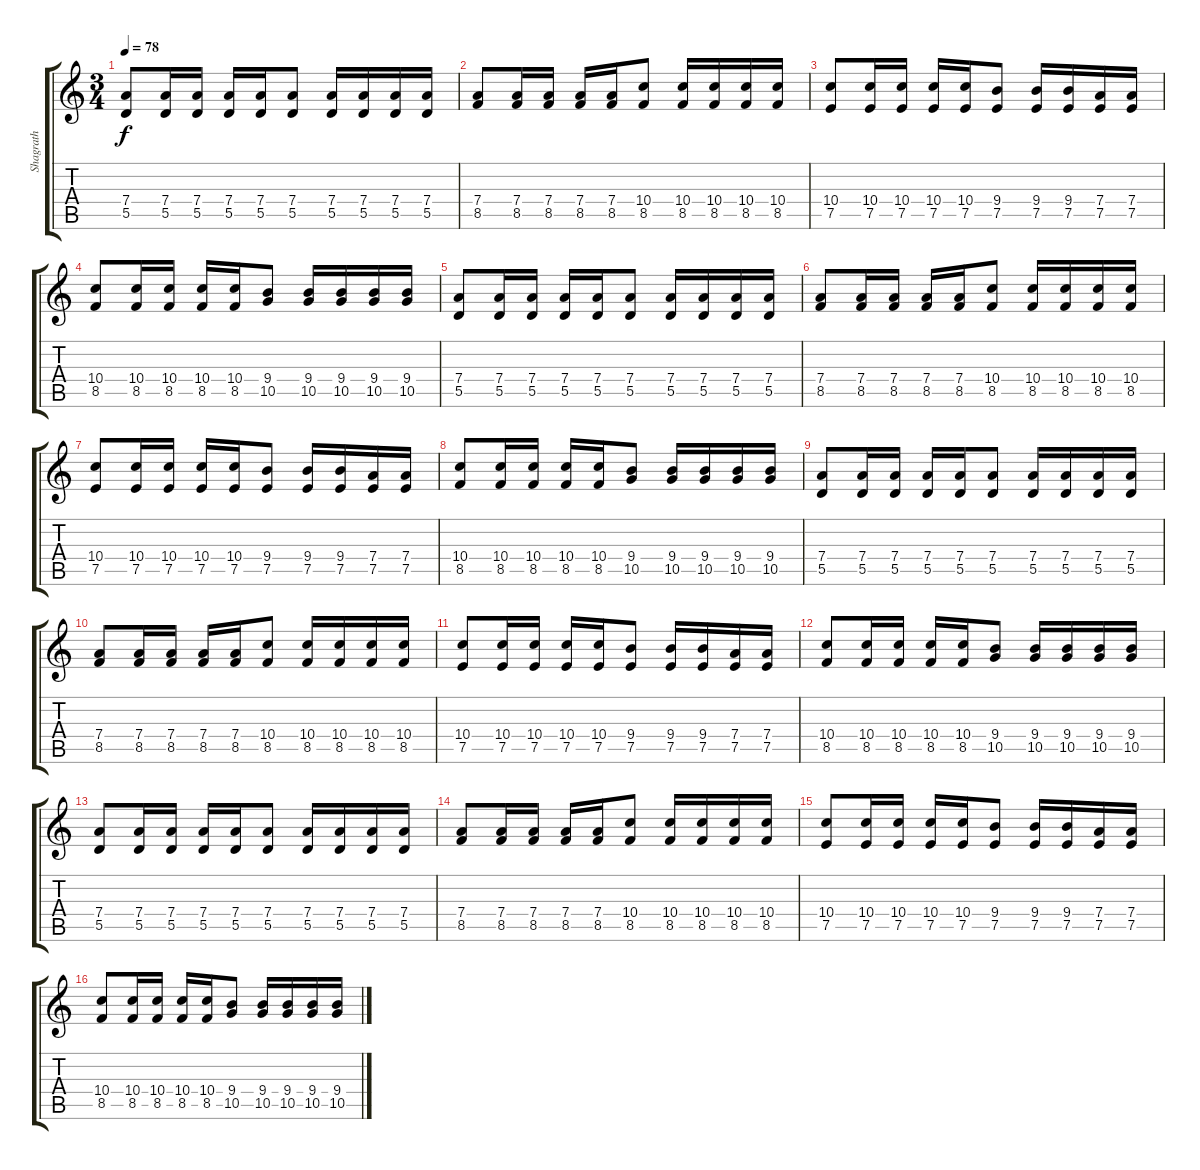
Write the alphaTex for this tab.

\track ("Shagrath" "Shagrath") {instrument overdrivenguitar}
\staff {score tabs}
\tuning (E4 B3 G3 D3 A2 E2) {hide}
\ts (3 4)
\tempo 78
\clef g2
\ks c
(7.4 5.5).8{dy f} (7.4 5.5).16 (7.4 5.5).16 (7.4 5.5).16 (7.4 5.5).16 (7.4 5.5).8 (7.4 5.5).16 (7.4 5.5).16 (7.4 5.5).16 (7.4 5.5).16 |
(7.4 8.5).8 (7.4 8.5).16 (7.4 8.5).16 (7.4 8.5).16 (7.4 8.5).16 (10.4 8.5).8 (10.4 8.5).16 (10.4 8.5).16 (10.4 8.5).16 (10.4 8.5).16 |
(10.4 7.5).8 (10.4 7.5).16 (10.4 7.5).16 (10.4 7.5).16 (10.4 7.5).16 (9.4 7.5).8 (9.4 7.5).16 (9.4 7.5).16 (7.4 7.5).16 (7.4 7.5).16 |
(10.4 8.5).8 (10.4 8.5).16 (10.4 8.5).16 (10.4 8.5).16 (10.4 8.5).16 (9.4 10.5).8 (9.4 10.5).16 (9.4 10.5).16 (9.4 10.5).16 (9.4 10.5).16 |
(7.4 5.5).8 (7.4 5.5).16 (7.4 5.5).16 (7.4 5.5).16 (7.4 5.5).16 (7.4 5.5).8 (7.4 5.5).16 (7.4 5.5).16 (7.4 5.5).16 (7.4 5.5).16 |
(7.4 8.5).8 (7.4 8.5).16 (7.4 8.5).16 (7.4 8.5).16 (7.4 8.5).16 (10.4 8.5).8 (10.4 8.5).16 (10.4 8.5).16 (10.4 8.5).16 (10.4 8.5).16 |
(10.4 7.5).8 (10.4 7.5).16 (10.4 7.5).16 (10.4 7.5).16 (10.4 7.5).16 (9.4 7.5).8 (9.4 7.5).16 (9.4 7.5).16 (7.4 7.5).16 (7.4 7.5).16 |
(10.4 8.5).8 (10.4 8.5).16 (10.4 8.5).16 (10.4 8.5).16 (10.4 8.5).16 (9.4 10.5).8 (9.4 10.5).16 (9.4 10.5).16 (9.4 10.5).16 (9.4 10.5).16 |
(7.4 5.5).8 (7.4 5.5).16 (7.4 5.5).16 (7.4 5.5).16 (7.4 5.5).16 (7.4 5.5).8 (7.4 5.5).16 (7.4 5.5).16 (7.4 5.5).16 (7.4 5.5).16 |
(7.4 8.5).8 (7.4 8.5).16 (7.4 8.5).16 (7.4 8.5).16 (7.4 8.5).16 (10.4 8.5).8 (10.4 8.5).16 (10.4 8.5).16 (10.4 8.5).16 (10.4 8.5).16 |
(10.4 7.5).8 (10.4 7.5).16 (10.4 7.5).16 (10.4 7.5).16 (10.4 7.5).16 (9.4 7.5).8 (9.4 7.5).16 (9.4 7.5).16 (7.4 7.5).16 (7.4 7.5).16 |
(10.4 8.5).8 (10.4 8.5).16 (10.4 8.5).16 (10.4 8.5).16 (10.4 8.5).16 (9.4 10.5).8 (9.4 10.5).16 (9.4 10.5).16 (9.4 10.5).16 (9.4 10.5).16 |
(7.4 5.5).8 (7.4 5.5).16 (7.4 5.5).16 (7.4 5.5).16 (7.4 5.5).16 (7.4 5.5).8 (7.4 5.5).16 (7.4 5.5).16 (7.4 5.5).16 (7.4 5.5).16 |
(7.4 8.5).8{volume 6} (7.4 8.5).16 (7.4 8.5).16 (7.4 8.5).16 (7.4 8.5).16 (10.4 8.5).8 (10.4 8.5).16 (10.4 8.5).16 (10.4 8.5).16 (10.4 8.5).16 |
(10.4 7.5).8 (10.4 7.5).16 (10.4 7.5).16 (10.4 7.5).16 (10.4 7.5).16 (9.4 7.5).8 (9.4 7.5).16 (9.4 7.5).16 (7.4 7.5).16 (7.4 7.5).16 |
(10.4 8.5).8 (10.4 8.5).16 (10.4 8.5).16 (10.4 8.5).16 (10.4 8.5).16 (9.4 10.5).8 (9.4 10.5).16 (9.4 10.5).16 (9.4 10.5).16 (9.4 10.5).16
